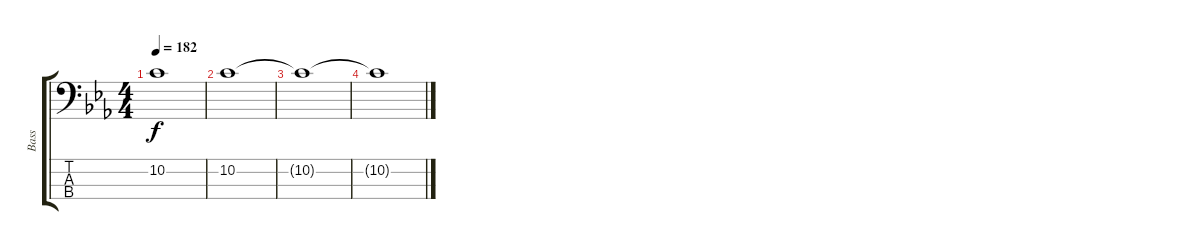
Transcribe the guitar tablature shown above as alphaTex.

\track ("Bass" "Bass") {instrument electricbassfinger}
\staff {score tabs}
\tuning (G2 D2 A1 E1) {hide}
\ts (4 4)
\tempo 182
\clef f4
\ks eb
10.2{t}.1{dy f} |
10.2.1 |
10.2{t}.1 |
10.2{t}.1
